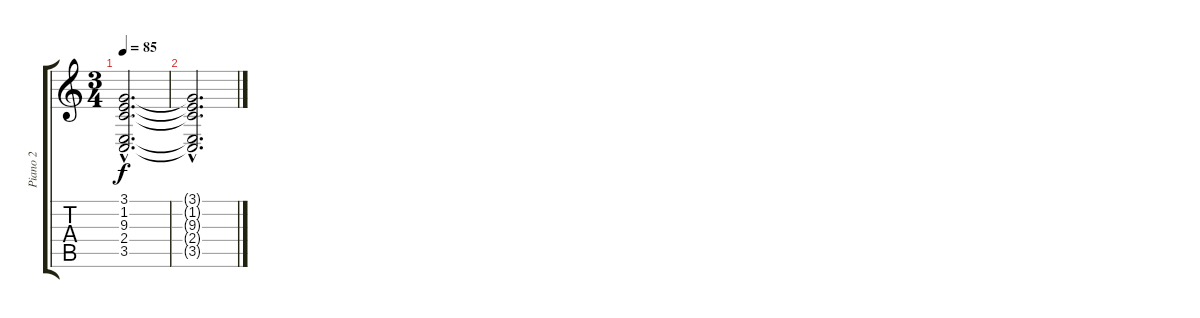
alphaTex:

\track ("Piano 2" "Piano 2") {instrument acousticgrandpiano}
\staff {score tabs}
\tuning (E4 B3 G3 D3 A2 E2) {hide}
\ts (3 4)
\tempo 85
\clef g2
\ks c
(3.1{hac t} 1.2{hac t} 9.3{hac t} 2.4{hac t} 3.5{hac t}).2{d dy f} |
(3.1{hac t} 1.2{hac t} 9.3{hac t} 2.4{hac t} 3.5{hac t}).2{d}
